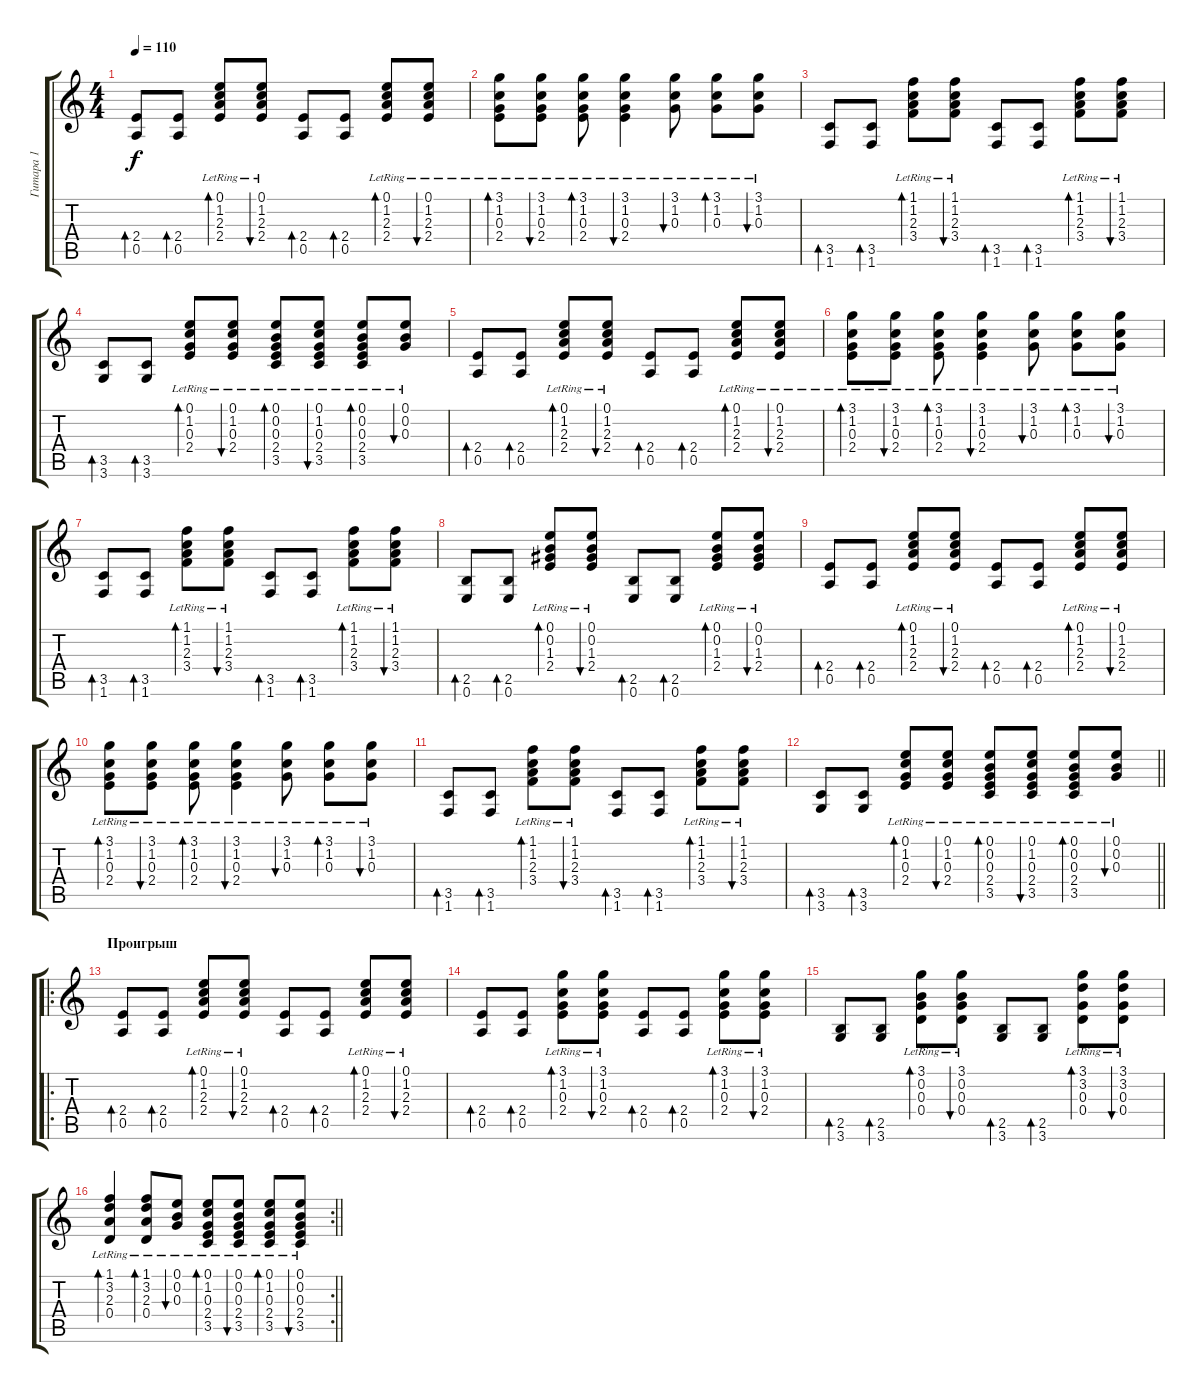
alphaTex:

\track ("Гитара 1" "Гитара 1") {instrument acousticguitarsteel}
\staff {score tabs}
\tuning (E4 B3 G3 D3 A2 E2) {hide}
\ts (4 4)
\tempo 110
\clef g2
\ks c
(2.4 0.5).8{bd 30 dy f} (2.4 0.5).8{bd 30} (0.1{lr} 1.2{lr} 2.3{lr} 2.4{lr}).8{bd 30} (0.1{lr} 1.2{lr} 2.3{lr} 2.4{lr}).8{bu 30} (2.4 0.5).8{bd 30} (2.4 0.5).8{bd 30} (0.1{lr} 1.2{lr} 2.3{lr} 2.4{lr}).8{bd 30} (0.1{lr} 1.2{lr} 2.3{lr} 2.4{lr}).8{bu 30} |
(3.1{lr} 1.2{lr} 0.3{lr} 2.4{lr}).8{bd 30} (3.1{lr} 1.2{lr} 0.3{lr} 2.4{lr}).8{bu 30} (3.1{lr} 1.2{lr} 0.3{lr} 2.4{lr}).8{bd 30} (3.1{lr} 1.2{lr} 0.3{lr} 2.4{lr}).4{bu 30} (3.1{lr} 1.2{lr} 0.3{lr}).8{bu 30} (3.1{lr} 1.2{lr} 0.3{lr}).8{bd 30} (3.1{lr} 1.2{lr} 0.3{lr}).8{bu 30} |
(3.5 1.6).8{bd 30} (3.5 1.6).8{bd 30} (1.1{lr} 1.2{lr} 2.3{lr} 3.4{lr}).8{bd 30} (1.1{lr} 1.2{lr} 2.3{lr} 3.4{lr}).8{bu 30} (3.5 1.6).8{bd 30} (3.5 1.6).8{bd 30} (1.1{lr} 1.2{lr} 2.3{lr} 3.4{lr}).8{bd 30} (1.1{lr} 1.2{lr} 2.3{lr} 3.4{lr}).8{bu 30} |
(3.5 3.6).8{bd 30} (3.5 3.6).8{bd 30} (0.1{lr} 1.2{lr} 0.3{lr} 2.4{lr}).8{bd 30} (0.1{lr} 1.2{lr} 0.3{lr} 2.4{lr}).8{bu 30} (0.1{lr} 0.2{lr} 0.3{lr} 2.4{lr} 3.5{lr}).8{bd 30} (0.1{lr} 1.2{lr} 0.3{lr} 2.4{lr} 3.5{lr}).8{bu 30} (0.1{lr} 0.2{lr} 0.3{lr} 2.4{lr} 3.5{lr}).8{bd 30} (0.1{lr} 0.2{lr} 0.3{lr}).8{bu 30} |
(2.4 0.5).8{bd 30} (2.4 0.5).8{bd 30} (0.1{lr} 1.2{lr} 2.3{lr} 2.4{lr}).8{bd 30} (0.1{lr} 1.2{lr} 2.3{lr} 2.4{lr}).8{bu 30} (2.4 0.5).8{bd 30} (2.4 0.5).8{bd 30} (0.1{lr} 1.2{lr} 2.3{lr} 2.4{lr}).8{bd 30} (0.1{lr} 1.2{lr} 2.3{lr} 2.4{lr}).8{bu 30} |
(3.1{lr} 1.2{lr} 0.3{lr} 2.4{lr}).8{bd 30} (3.1{lr} 1.2{lr} 0.3{lr} 2.4{lr}).8{bu 30} (3.1{lr} 1.2{lr} 0.3{lr} 2.4{lr}).8{bd 30} (3.1{lr} 1.2{lr} 0.3{lr} 2.4{lr}).4{bu 30} (3.1{lr} 1.2{lr} 0.3{lr}).8{bu 30} (3.1{lr} 1.2{lr} 0.3{lr}).8{bd 30} (3.1{lr} 1.2{lr} 0.3{lr}).8{bu 30} |
(3.5 1.6).8{bd 30} (3.5 1.6).8{bd 30} (1.1{lr} 1.2{lr} 2.3{lr} 3.4{lr}).8{bd 30} (1.1{lr} 1.2{lr} 2.3{lr} 3.4{lr}).8{bu 30} (3.5 1.6).8{bd 30} (3.5 1.6).8{bd 30} (1.1{lr} 1.2{lr} 2.3{lr} 3.4{lr}).8{bd 30} (1.1{lr} 1.2{lr} 2.3{lr} 3.4{lr}).8{bu 30} |
(2.5 0.6).8{bd 30} (2.5 0.6).8{bd 30} (0.1{lr} 0.2{lr} 1.3{lr} 2.4{lr}).8{bd 30} (0.1{lr} 0.2{lr} 1.3{lr} 2.4{lr}).8{bu 30} (2.5 0.6).8{bd 30} (2.5 0.6).8{bd 30} (0.1{lr} 0.2{lr} 1.3{lr} 2.4{lr}).8{bd 30} (0.1{lr} 0.2{lr} 1.3{lr} 2.4{lr}).8{bu 30} |
(2.4 0.5).8{bd 30} (2.4 0.5).8{bd 30} (0.1{lr} 1.2{lr} 2.3{lr} 2.4{lr}).8{bd 30} (0.1{lr} 1.2{lr} 2.3{lr} 2.4{lr}).8{bu 30} (2.4 0.5).8{bd 30} (2.4 0.5).8{bd 30} (0.1{lr} 1.2{lr} 2.3{lr} 2.4{lr}).8{bd 30} (0.1{lr} 1.2{lr} 2.3{lr} 2.4{lr}).8{bu 30} |
(3.1{lr} 1.2{lr} 0.3{lr} 2.4{lr}).8{bd 30} (3.1{lr} 1.2{lr} 0.3{lr} 2.4{lr}).8{bu 30} (3.1{lr} 1.2{lr} 0.3{lr} 2.4{lr}).8{bd 30} (3.1{lr} 1.2{lr} 0.3{lr} 2.4{lr}).4{bu 30} (3.1{lr} 1.2{lr} 0.3{lr}).8{bu 30} (3.1{lr} 1.2{lr} 0.3{lr}).8{bd 30} (3.1{lr} 1.2{lr} 0.3{lr}).8{bu 30} |
(3.5 1.6).8{bd 30} (3.5 1.6).8{bd 30} (1.1{lr} 1.2{lr} 2.3{lr} 3.4{lr}).8{bd 30} (1.1{lr} 1.2{lr} 2.3{lr} 3.4{lr}).8{bu 30} (3.5 1.6).8{bd 30} (3.5 1.6).8{bd 30} (1.1{lr} 1.2{lr} 2.3{lr} 3.4{lr}).8{bd 30} (1.1{lr} 1.2{lr} 2.3{lr} 3.4{lr}).8{bu 30} |
\barLineRight lightlight
(3.5 3.6).8{bd 30} (3.5 3.6).8{bd 30} (0.1{lr} 1.2{lr} 0.3{lr} 2.4{lr}).8{bd 30} (0.1{lr} 1.2{lr} 0.3{lr} 2.4{lr}).8{bu 30} (0.1{lr} 0.2{lr} 0.3{lr} 2.4{lr} 3.5{lr}).8{bd 30} (0.1{lr} 1.2{lr} 0.3{lr} 2.4{lr} 3.5{lr}).8{bu 30} (0.1{lr} 0.2{lr} 0.3{lr} 2.4{lr} 3.5{lr}).8{bd 30} (0.1{lr} 0.2{lr} 0.3{lr}).8{bu 30} |
\ro
\section ("" "Проигрыш")
(2.4 0.5).8{bd 30} (2.4 0.5).8{bd 30} (0.1{lr} 1.2{lr} 2.3{lr} 2.4{lr}).8{bd 30} (0.1{lr} 1.2{lr} 2.3{lr} 2.4{lr}).8{bu 30} (2.4 0.5).8{bd 30} (2.4 0.5).8{bd 30} (0.1{lr} 1.2{lr} 2.3{lr} 2.4{lr}).8{bd 30} (0.1{lr} 1.2{lr} 2.3{lr} 2.4{lr}).8{bu 30} |
(2.4 0.5).8{bd 30} (2.4 0.5).8{bd 30} (3.1{lr} 1.2{lr} 0.3{lr} 2.4{lr}).8{bd 30} (3.1{lr} 1.2{lr} 0.3{lr} 2.4{lr}).8{bu 30} (2.4 0.5).8{bd 30} (2.4 0.5).8{bd 30} (3.1{lr} 1.2{lr} 0.3{lr} 2.4{lr}).8{bd 30} (3.1{lr} 1.2{lr} 0.3{lr} 2.4{lr}).8{bu 30} |
(2.5 3.6).8{bd 30} (2.5 3.6).8{bd 30} (3.1{lr} 0.2{lr} 0.3{lr} 0.4{lr}).8{bd 30} (3.1{lr} 0.2{lr} 0.3{lr} 0.4{lr}).8{bu 30} (2.5 3.6).8{bd 30} (2.5 3.6).8{bd 30} (3.1{lr} 3.2{lr} 0.3{lr} 0.4{lr}).8{bd 30} (3.1{lr} 3.2{lr} 0.3{lr} 0.4{lr}).8{bu 30} |
\rc 2
\barLineRight lightlight
(1.1{lr} 3.2{lr} 2.3{lr} 0.4{lr}).4{bd 30} (1.1{lr} 3.2{lr} 2.3{lr} 0.4{lr}).8{bd 30} (0.1{lr} 0.2{lr} 0.3{lr}).8{bu 30} (0.1{lr} 1.2{lr} 0.3{lr} 2.4{lr} 3.5{lr}).8{bd 30} (0.1{lr} 0.2{lr} 0.3{lr} 2.4{lr} 3.5{lr}).8{bu 30} (0.1{lr} 1.2{lr} 0.3{lr} 2.4{lr} 3.5{lr}).8{bd 30} (0.1{lr} 0.2{lr} 0.3{lr} 2.4{lr} 3.5{lr}).8{bu 30}
